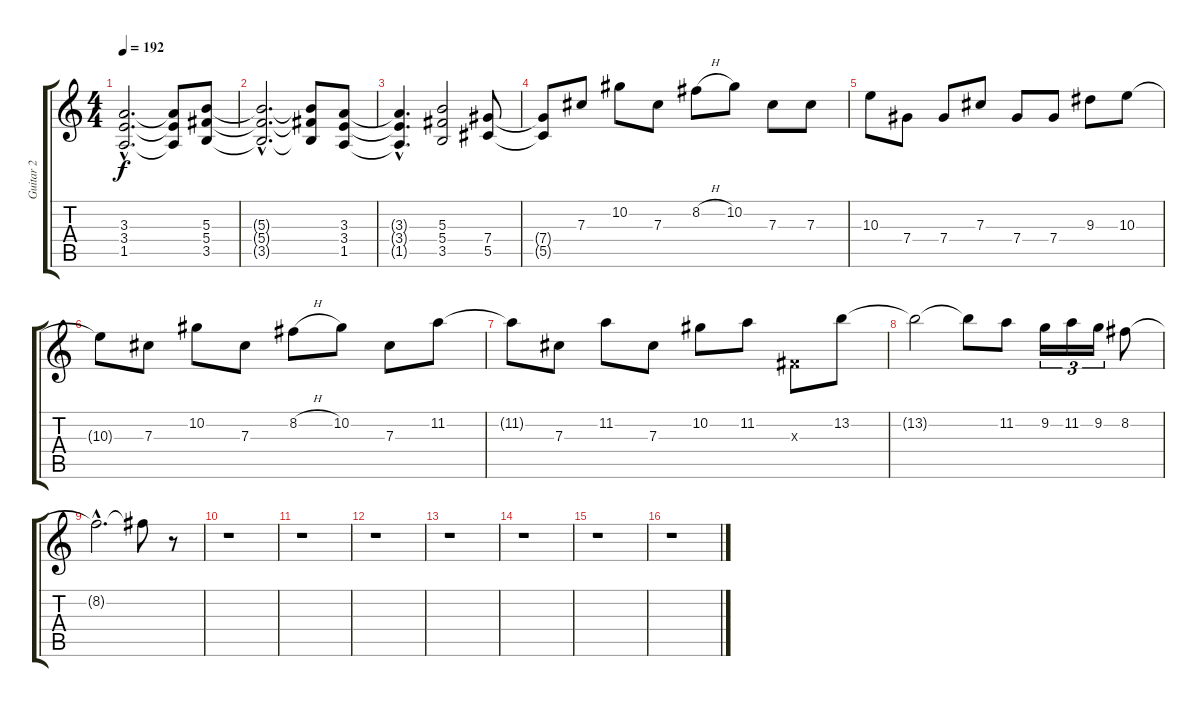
\track ("Guitar 2" "Guitar 2") {instrument distortionguitar}
\staff {score tabs}
\tuning (Eb4 Bb3 Gb3 Db3 Ab2 Eb2) {hide}
\ts (4 4)
\tempo 192
\clef g2
\ks c
(3.3{hac t} 3.4{hac t} 1.5{hac t}).2{d dy f} (3.3{t} 3.4{t} 1.5{t}).8 (5.3 5.4 3.5).8 |
(5.3{hac t} 5.4{hac t} 3.5{hac t}).2{d} (5.3{t} 5.4{t} 3.5{t}).8 (3.3 3.4 1.5).8 |
(3.3{hac t} 3.4{hac t} 1.5{hac t}).4{d} (5.3 5.4 3.5).2 (7.4 5.5).8 |
(7.4{t} 5.5{t}).8 7.3.8 10.2.8 7.3.8 8.2{h}.8 10.2.8 7.3.8 7.3.8 |
10.3.8 7.4.8 7.4.8 7.3.8 7.4.8 7.4.8 9.3.8 10.3.8 |
10.3{t}.8 7.3.8 10.2.8 7.3.8 8.2{h}.8 10.2.8 7.3.8 11.2.8 |
11.2{t}.8 7.3.8 11.2.8 7.3.8 10.2.8 11.2.8 0.3{x}.8 13.2.8 |
13.2{t}.2 13.2{t}.8 11.2.8 9.2.16{tu (3 2)} 11.2.16{tu (3 2)} 9.2.16{tu (3 2)} 8.2.8 |
8.2{hac t}.2{d} 8.2{t}.8 r.8 |
r.1 |
r.1 |
r.1 |
r.1 |
r.1 |
r.1 |
r.1
